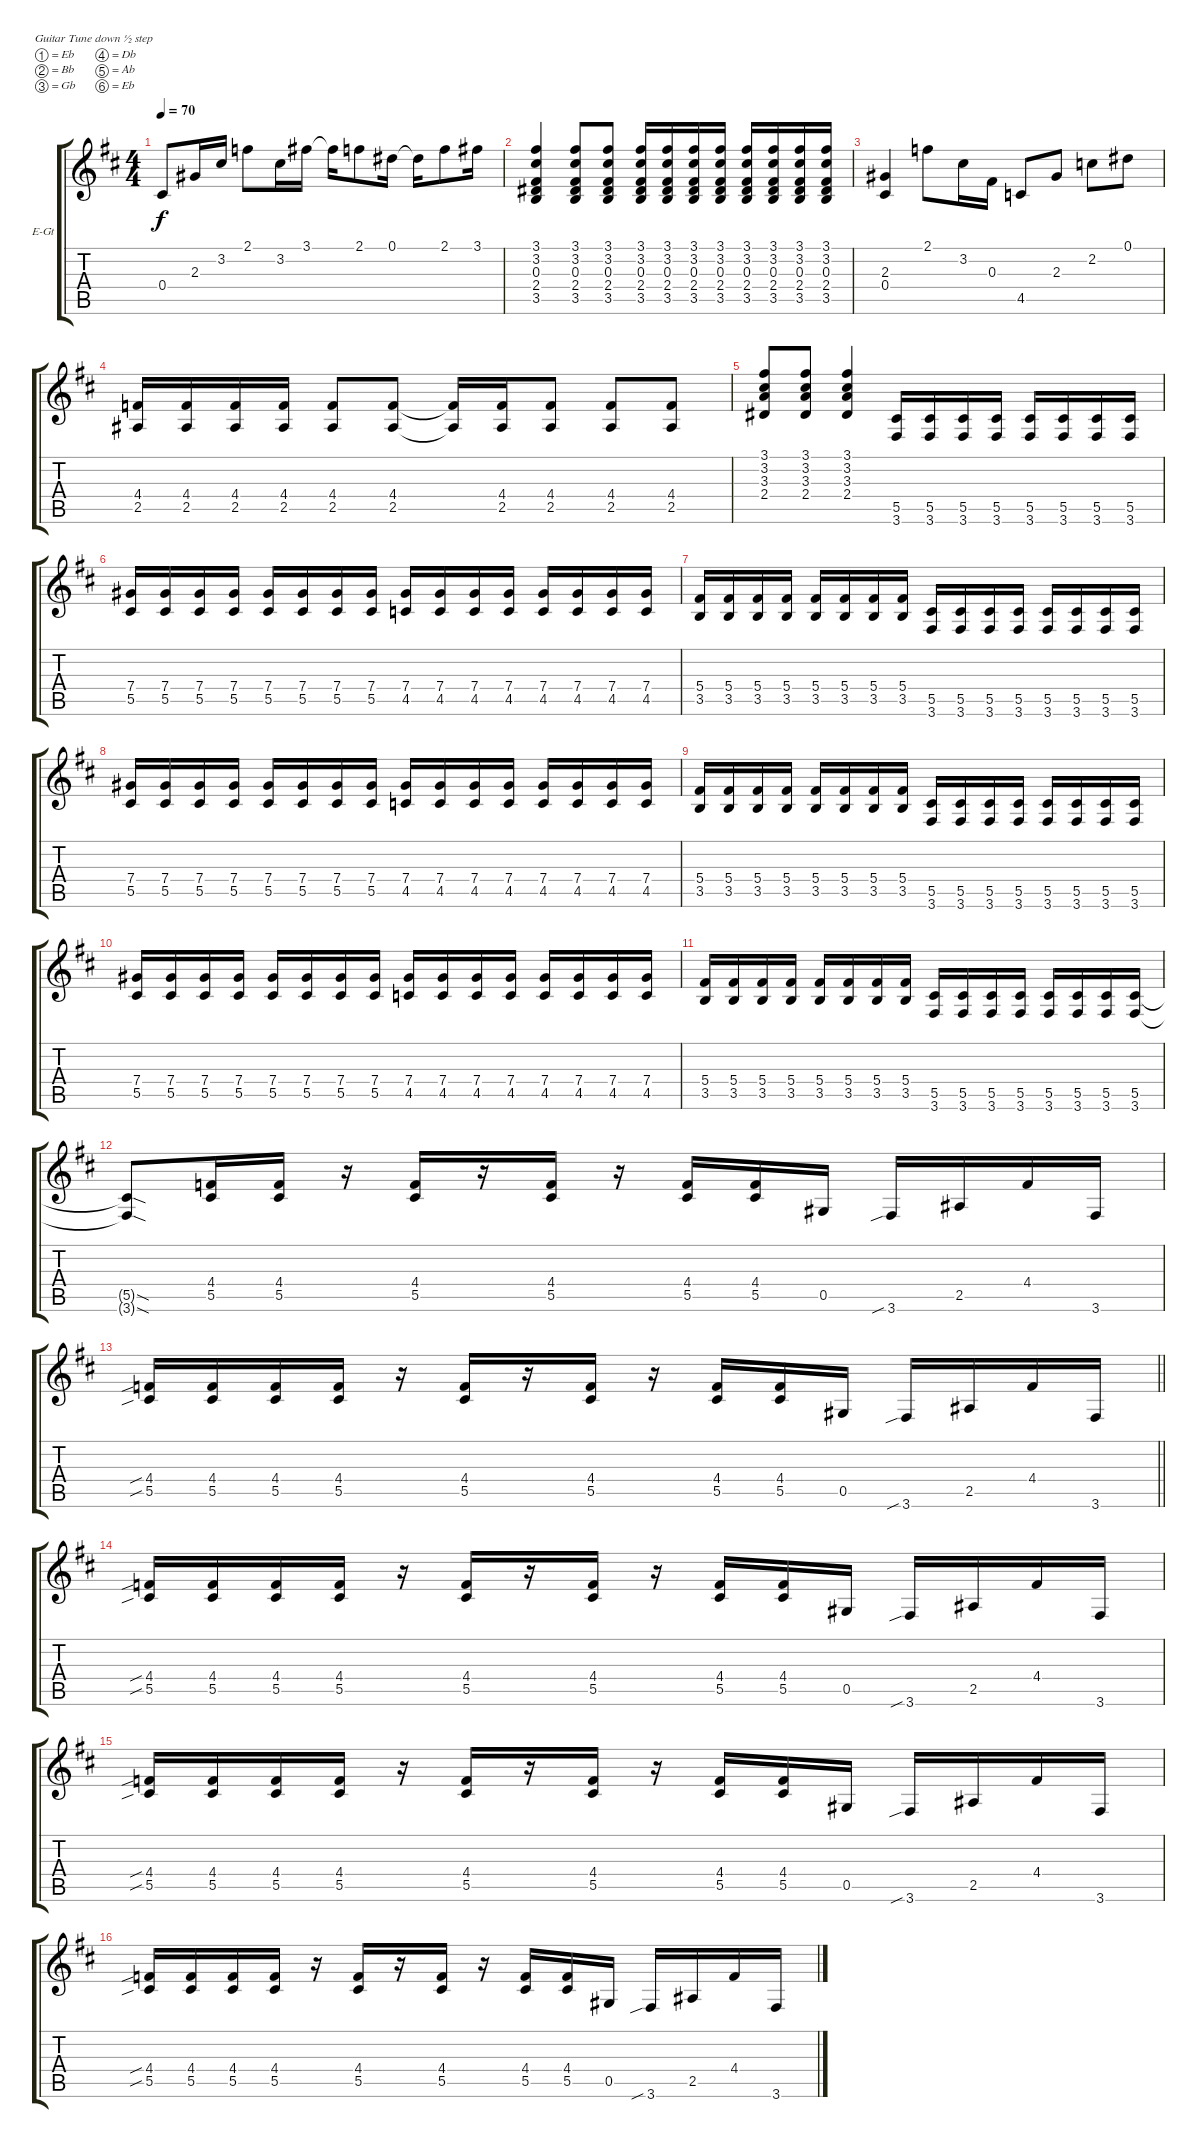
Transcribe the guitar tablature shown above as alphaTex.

\bracketExtendMode groupsimilarinstruments
\firstSystemTrackNameOrientation horizontal
\otherSystemsTrackNameOrientation horizontal
\track ("Untitled" "E-Gt") {instrument overdrivenguitar}
\staff {score tabs}
\tuning (Eb4 Bb3 Gb3 Db3 Ab2 Eb2)
\ts (4 4)
\tempo 70
\clef g2
\ks d
0.4.8{dy f} 2.3.16 3.2.16 2.1.8 3.2.16 3.1.16 3.1{t}.16 2.1.8 0.1.16 0.1{t}.16 2.1.8 3.1.16 |
(3.1 3.2 0.3 2.4 3.5).4 (3.1 3.2 0.3 2.4 3.5).8 (3.1 3.2 0.3 2.4 3.5).8 (3.1 3.2 0.3 2.4 3.5).16 (3.1 3.2 0.3 2.4 3.5).16 (3.1 3.2 0.3 2.4 3.5).16 (3.1 3.2 0.3 2.4 3.5).16 (3.1 3.2 0.3 2.4 3.5).16 (3.1 3.2 0.3 2.4 3.5).16 (3.1 3.2 0.3 2.4 3.5).16 (3.1 3.2 0.3 2.4 3.5).16 |
(2.3 0.4).4 2.1.8 3.2.16 0.3.16 4.5.8 2.3.8 2.2.8 0.1.8 |
(4.4 2.5).16 (4.4 2.5).16 (4.4 2.5).16 (4.4 2.5).16 (4.4 2.5).8 (4.4 2.5).8 (4.4{t} 2.5{t}).16 (4.4 2.5).16 (4.4 2.5).8 (4.4 2.5).8 (4.4 2.5).8 |
(3.1 3.2 3.3 2.4).8 (3.1 3.2 3.3 2.4).8 (3.1 3.2 3.3 2.4).4 (5.5 3.6).16 (5.5 3.6).16 (5.5 3.6).16 (5.5 3.6).16 (5.5 3.6).16 (5.5 3.6).16 (5.5 3.6).16 (5.5 3.6).16 |
(7.4 5.5).16 (7.4 5.5).16 (7.4 5.5).16 (7.4 5.5).16 (7.4 5.5).16 (7.4 5.5).16 (7.4 5.5).16 (7.4 5.5).16 (7.4 4.5).16 (7.4 4.5).16 (7.4 4.5).16 (7.4 4.5).16 (7.4 4.5).16 (7.4 4.5).16 (7.4 4.5).16 (7.4 4.5).16 |
(5.4 3.5).16 (5.4 3.5).16 (5.4 3.5).16 (5.4 3.5).16 (5.4 3.5).16 (5.4 3.5).16 (5.4 3.5).16 (5.4 3.5).16 (5.5 3.6).16 (5.5 3.6).16 (5.5 3.6).16 (5.5 3.6).16 (5.5 3.6).16 (5.5 3.6).16 (5.5 3.6).16 (5.5 3.6).16 |
(7.4 5.5).16 (7.4 5.5).16 (7.4 5.5).16 (7.4 5.5).16 (7.4 5.5).16 (7.4 5.5).16 (7.4 5.5).16 (7.4 5.5).16 (7.4 4.5).16 (7.4 4.5).16 (7.4 4.5).16 (7.4 4.5).16 (7.4 4.5).16 (7.4 4.5).16 (7.4 4.5).16 (7.4 4.5).16 |
(5.4 3.5).16 (5.4 3.5).16 (5.4 3.5).16 (5.4 3.5).16 (5.4 3.5).16 (5.4 3.5).16 (5.4 3.5).16 (5.4 3.5).16 (5.5 3.6).16 (5.5 3.6).16 (5.5 3.6).16 (5.5 3.6).16 (5.5 3.6).16 (5.5 3.6).16 (5.5 3.6).16 (5.5 3.6).16 |
(7.4 5.5).16 (7.4 5.5).16 (7.4 5.5).16 (7.4 5.5).16 (7.4 5.5).16 (7.4 5.5).16 (7.4 5.5).16 (7.4 5.5).16 (7.4 4.5).16 (7.4 4.5).16 (7.4 4.5).16 (7.4 4.5).16 (7.4 4.5).16 (7.4 4.5).16 (7.4 4.5).16 (7.4 4.5).16 |
(5.4 3.5).16 (5.4 3.5).16 (5.4 3.5).16 (5.4 3.5).16 (5.4 3.5).16 (5.4 3.5).16 (5.4 3.5).16 (5.4 3.5).16 (5.5 3.6).16 (5.5 3.6).16 (5.5 3.6).16 (5.5 3.6).16 (5.5 3.6).16 (5.5 3.6).16 (5.5 3.6).16 (5.5 3.6).16 |
(5.5{sod t} 3.6{sod t}).8 (4.4 5.5).16 (4.4 5.5).16 r.16 (4.4 5.5).16 r.16 (4.4 5.5).16 r.16 (4.4 5.5).16 (4.4 5.5).16 0.5.16 3.6{sib}.16 2.5.16 4.4.16 3.6.16 |
\barLineRight lightlight
(4.4{sib} 5.5{sib}).16 (4.4 5.5).16 (4.4 5.5).16 (4.4 5.5).16 r.16 (4.4 5.5).16 r.16 (4.4 5.5).16 r.16 (4.4 5.5).16 (4.4 5.5).16 0.5.16 3.6{sib}.16 2.5.16 4.4.16 3.6.16 |
\section ("" " ")
(4.4{sib} 5.5{sib}).16 (4.4 5.5).16 (4.4 5.5).16 (4.4 5.5).16 r.16 (4.4 5.5).16 r.16 (4.4 5.5).16 r.16 (4.4 5.5).16 (4.4 5.5).16 0.5.16 3.6{sib}.16 2.5.16 4.4.16 3.6.16 |
(4.4{sib} 5.5{sib}).16 (4.4 5.5).16 (4.4 5.5).16 (4.4 5.5).16 r.16 (4.4 5.5).16 r.16 (4.4 5.5).16 r.16 (4.4 5.5).16 (4.4 5.5).16 0.5.16 3.6{sib}.16 2.5.16 4.4.16 3.6.16 |
(4.4{sib} 5.5{sib}).16 (4.4 5.5).16 (4.4 5.5).16 (4.4 5.5).16 r.16 (4.4 5.5).16 r.16 (4.4 5.5).16 r.16 (4.4 5.5).16 (4.4 5.5).16 0.5.16 3.6{sib}.16 2.5.16 4.4.16 3.6.16
